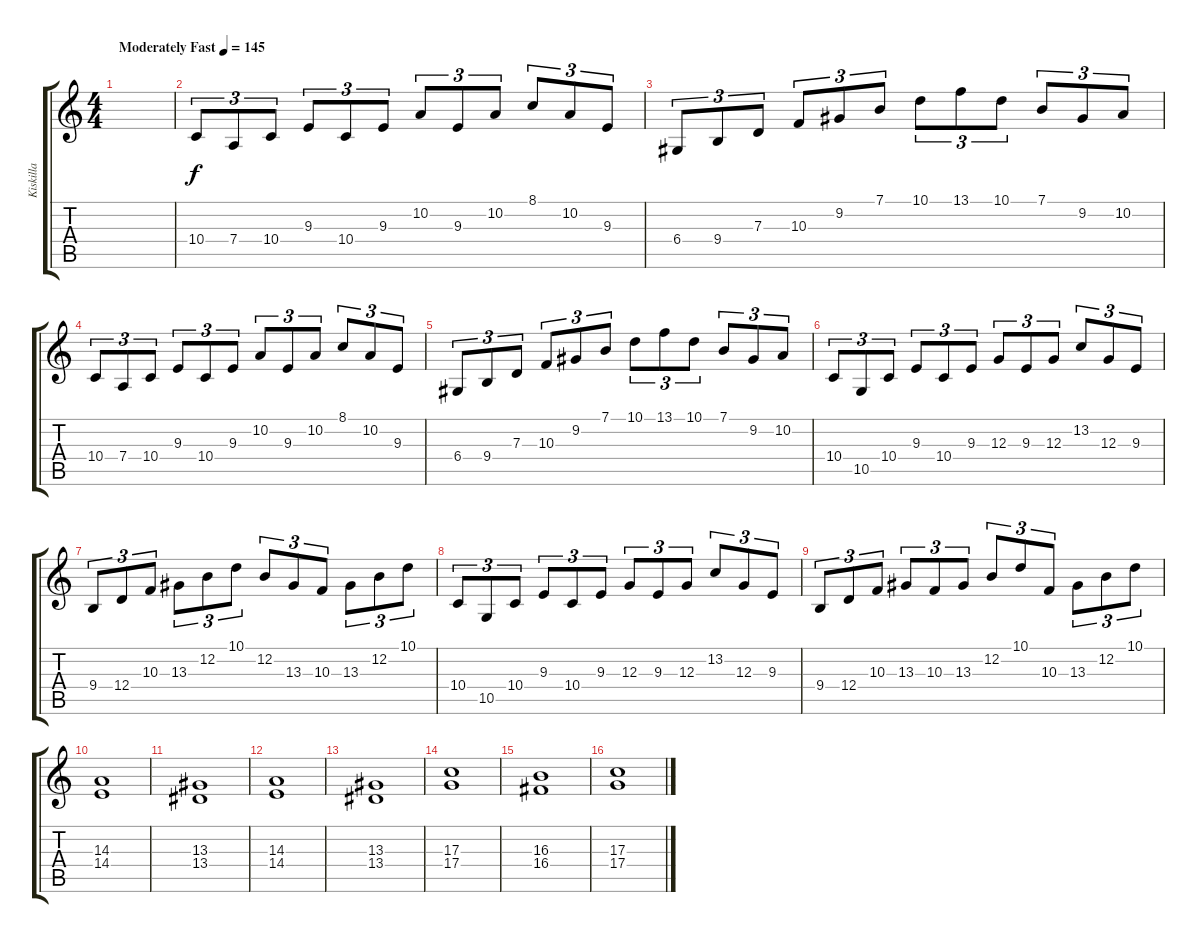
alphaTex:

\track ("Kiskilla" "Kiskilla") {instrument harpsichord}
\staff {score tabs}
\tuning (E4 B3 G3 D3 A2 E2) {hide}
\ts (4 4)
\tempo (145 "Moderately Fast")
\clef g2
\ks c
|
10.4.8{tu (3 2)} 7.4.8{tu (3 2)} 10.4.8{tu (3 2)} 9.3.8{tu (3 2)} 10.4.8{tu (3 2)} 9.3.8{tu (3 2)} 10.2.8{tu (3 2)} 9.3.8{tu (3 2)} 10.2.8{tu (3 2)} 8.1.8{tu (3 2)} 10.2.8{tu (3 2)} 9.3.8{tu (3 2)} |
6.4.8{tu (3 2)} 9.4.8{tu (3 2)} 7.3.8{tu (3 2)} 10.3.8{tu (3 2)} 9.2.8{tu (3 2)} 7.1.8{tu (3 2)} 10.1.8{tu (3 2)} 13.1.8{tu (3 2)} 10.1.8{tu (3 2)} 7.1.8{tu (3 2)} 9.2.8{tu (3 2)} 10.2.8{tu (3 2)} |
10.4.8{tu (3 2)} 7.4.8{tu (3 2)} 10.4.8{tu (3 2)} 9.3.8{tu (3 2)} 10.4.8{tu (3 2)} 9.3.8{tu (3 2)} 10.2.8{tu (3 2)} 9.3.8{tu (3 2)} 10.2.8{tu (3 2)} 8.1.8{tu (3 2)} 10.2.8{tu (3 2)} 9.3.8{tu (3 2)} |
6.4.8{tu (3 2)} 9.4.8{tu (3 2)} 7.3.8{tu (3 2)} 10.3.8{tu (3 2)} 9.2.8{tu (3 2)} 7.1.8{tu (3 2)} 10.1.8{tu (3 2)} 13.1.8{tu (3 2)} 10.1.8{tu (3 2)} 7.1.8{tu (3 2)} 9.2.8{tu (3 2)} 10.2.8{tu (3 2)} |
10.4.8{tu (3 2)} 10.5.8{tu (3 2)} 10.4.8{tu (3 2)} 9.3.8{tu (3 2)} 10.4.8{tu (3 2)} 9.3.8{tu (3 2)} 12.3.8{tu (3 2)} 9.3.8{tu (3 2)} 12.3.8{tu (3 2)} 13.2.8{tu (3 2)} 12.3.8{tu (3 2)} 9.3.8{tu (3 2)} |
9.4.8{tu (3 2)} 12.4.8{tu (3 2)} 10.3.8{tu (3 2)} 13.3.8{tu (3 2)} 12.2.8{tu (3 2)} 10.1.8{tu (3 2)} 12.2.8{tu (3 2)} 13.3.8{tu (3 2)} 10.3.8{tu (3 2)} 13.3.8{tu (3 2)} 12.2.8{tu (3 2)} 10.1.8{tu (3 2)} |
10.4.8{tu (3 2)} 10.5.8{tu (3 2)} 10.4.8{tu (3 2)} 9.3.8{tu (3 2)} 10.4.8{tu (3 2)} 9.3.8{tu (3 2)} 12.3.8{tu (3 2)} 9.3.8{tu (3 2)} 12.3.8{tu (3 2)} 13.2.8{tu (3 2)} 12.3.8{tu (3 2)} 9.3.8{tu (3 2)} |
9.4.8{tu (3 2)} 12.4.8{tu (3 2)} 10.3.8{tu (3 2)} 13.3.8{tu (3 2)} 10.3.8{tu (3 2)} 13.3.8{tu (3 2)} 12.2.8{tu (3 2)} 10.1.8{tu (3 2)} 10.3.8{tu (3 2)} 13.3.8{tu (3 2)} 12.2.8{tu (3 2)} 10.1.8{tu (3 2)} |
(14.3 14.4).1{volume 10 instrument choiraahs} |
(13.3 13.4).1 |
(14.3 14.4).1 |
(13.3 13.4).1 |
(17.3 17.4).1 |
(16.3 16.4).1 |
(17.3 17.4).1
